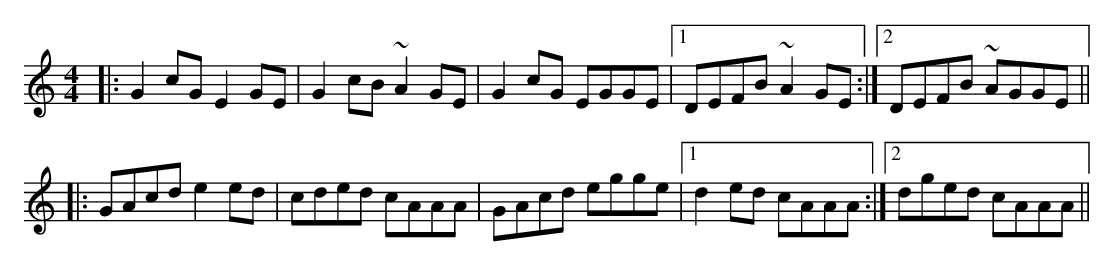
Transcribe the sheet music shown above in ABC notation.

X:1
M:4/4
K:C
|:G2 cG E2 GE|G2 cB ~A2 GE|G2 cG EGGE|1 DEFB ~A2 GE:|2 DEFB ~AGGE||
|:GAcd e2 ed|cded cAAA|GAcd egge|1 d2 ed cAAA:|2 dged cAAA||
